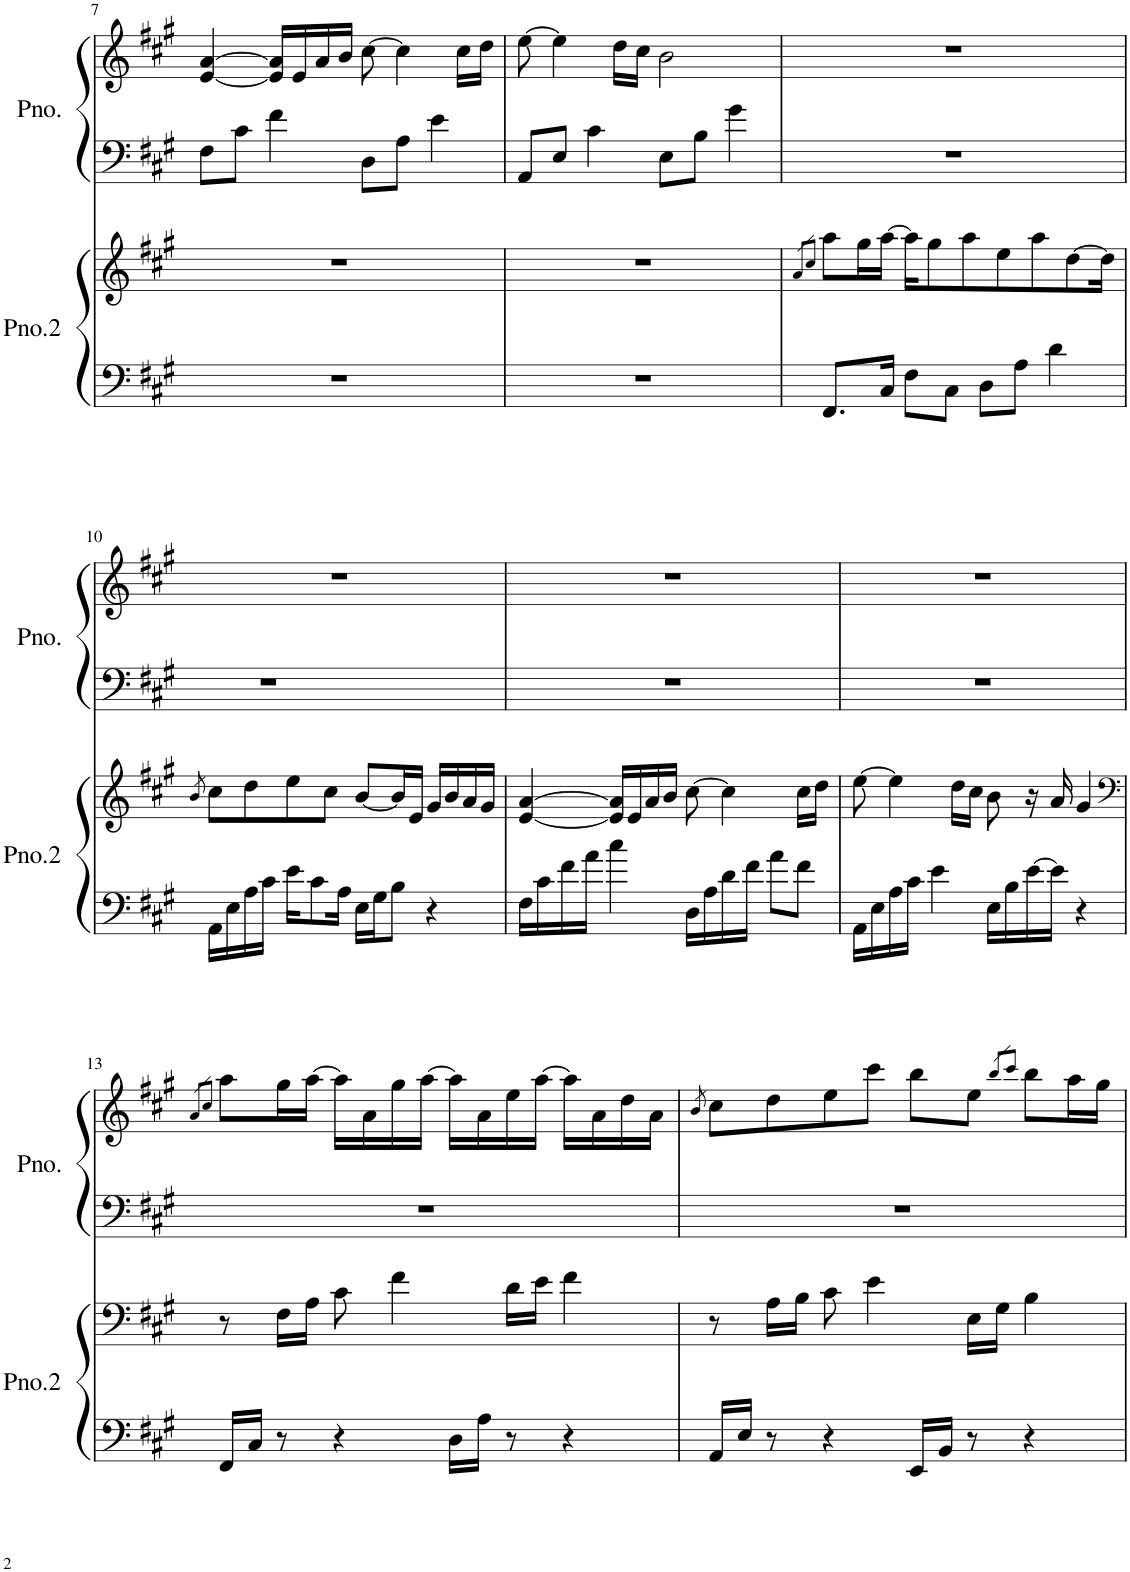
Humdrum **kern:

**kern	**kern	**kern	**kern
*part2	*part2	*part1	*part1
*staff4	*staff3	*staff2	*staff1
*I"Piano2	*	*I"Piano	*
*I'Pno.2	*	*I'Pno.	*
!!LO:PB:g=z
*clefF4	*clefG2	*clefF4	*clefG2
*k[f#c#g#]	*k[f#c#g#]	*k[f#c#g#]	*k[f#c#g#]
*M4/4	*M4/4	*M4/4	*M4/4
=7	=7	=7	=7
1r	1r	8F#\L	[4e/ [4a/
.	.	8c#\J	.
.	.	4f#\	16e/] 16a/]LL
.	.	.	16e/
.	.	.	16a/
.	.	.	16b/JJ
.	.	8D\L	[8cc#\
.	.	8A\J	4cc#\]
.	.	4e\	.
.	.	.	16cc#\LL
.	.	.	16dd\JJ
=8	=8	=8	=8
1r	1r	8AA/L	[8ee\
.	.	8E/J	4ee\]
.	.	4c#\	.
.	.	.	16dd\LL
.	.	.	16cc#\JJ
.	.	8E\L	2b\
.	.	8B\J	.
.	.	4g#\	.
=9	=9	=9	=9
.	8qa/L	.	.
.	8qcc#/J	.	.
8.FF#/L	8aa\L	1r	1r
.	16gg#\L	.	.
16C#/Jk	[16aa\JJ	.	.
8F#\L	16aa\KL]	.	.
.	8gg#\	.	.
8C#\J	.	.	.
.	8aa\	.	.
8D\L	.	.	.
.	8ee\	.	.
8A\J	.	.	.
.	8aa\	.	.
4d\	.	.	.
.	[8dd\	.	.
.	16dd\Jk]	.	.
!!LO:LB:g=z
=10	=10	=10	=10
.	8qb/	.	.
16AA\LL	8cc#\L	1r	1r
16E\	.	.	.
16A\	8dd\	.	.
16c#\JJ	.	.	.
16e\KL	8ee\	.	.
8c#\	.	.	.
.	8cc#\J	.	.
16A\Jk	.	.	.
16E\LL	[8b/L	.	.
16G#\J	.	.	.
8B\J	16b/L]	.	.
.	16e/JJ	.	.
4r	16g#/LL	.	.
.	16b/	.	.
.	16a/	.	.
.	16g#/JJ	.	.
=11	=11	=11	=11
16F#\LL	[4e/ [4a/	1r	1r
16c#\	.	.	.
16f#\	.	.	.
16a\JJ	.	.	.
4cc#\	16e/] 16a/]LL	.	.
.	16e/	.	.
.	16a/	.	.
.	16b/JJ	.	.
16D\LL	[8cc#\	.	.
16A\	.	.	.
16d\	4cc#\]	.	.
16f#\JJ	.	.	.
8a\L	.	.	.
8f#\J	16cc#\LL	.	.
.	16dd\JJ	.	.
=12	=12	=12	=12
16AA\LL	[8ee\	1r	1r
16E\	.	.	.
16A\	4ee\]	.	.
16c#\JJ	.	.	.
4e\	.	.	.
.	16dd\LL	.	.
.	16cc#\JJ	.	.
16E\LL	8b\	.	.
16B\	.	.	.
[16e\	16r	.	.
16e\JJ]	16a/	.	.
4r	4g#/	.	.
!!LO:LB:g=z
=13	=13	=13	=13
*	*clefF4	*	*
.	.	.	8qa/L
.	.	.	8qcc#/J
16FF#/LL	8r	1r	8aa\L
16C#/JJ	.	.	.
8r	16F#\LL	.	16gg#\L
.	16A\JJ	.	[16aa\JJ
4r	8c#\	.	16aa\LL]
.	.	.	16a\
.	4f#\	.	16gg#\
.	.	.	[16aa\JJ
16D\LL	.	.	16aa\LL]
16A\JJ	.	.	16a\
8r	16d\LL	.	16ee\
.	16e\JJ	.	[16aa\JJ
4r	4f#\	.	16aa\LL]
.	.	.	16a\
.	.	.	16dd\
.	.	.	16a\JJ
=14	=14	=14	=14
.	.	.	8qb/
16AA/LL	8r	1r	8cc#\L
16E/JJ	.	.	.
8r	16A\LL	.	8dd\
.	16B\JJ	.	.
4r	8c#\	.	8ee\
.	4e\	.	8ccc#\J
16EE/LL	.	.	8bb\L
16BB/JJ	.	.	.
8r	16E\LL	.	8ee\J
.	16G#\JJ	.	.
.	.	.	8qbb/L
.	.	.	8qccc#/J
4r	4B\	.	8bb\L
.	.	.	16aa\L
.	.	.	16gg#\JJ
=	=	=	=
*-	*-	*-	*-
